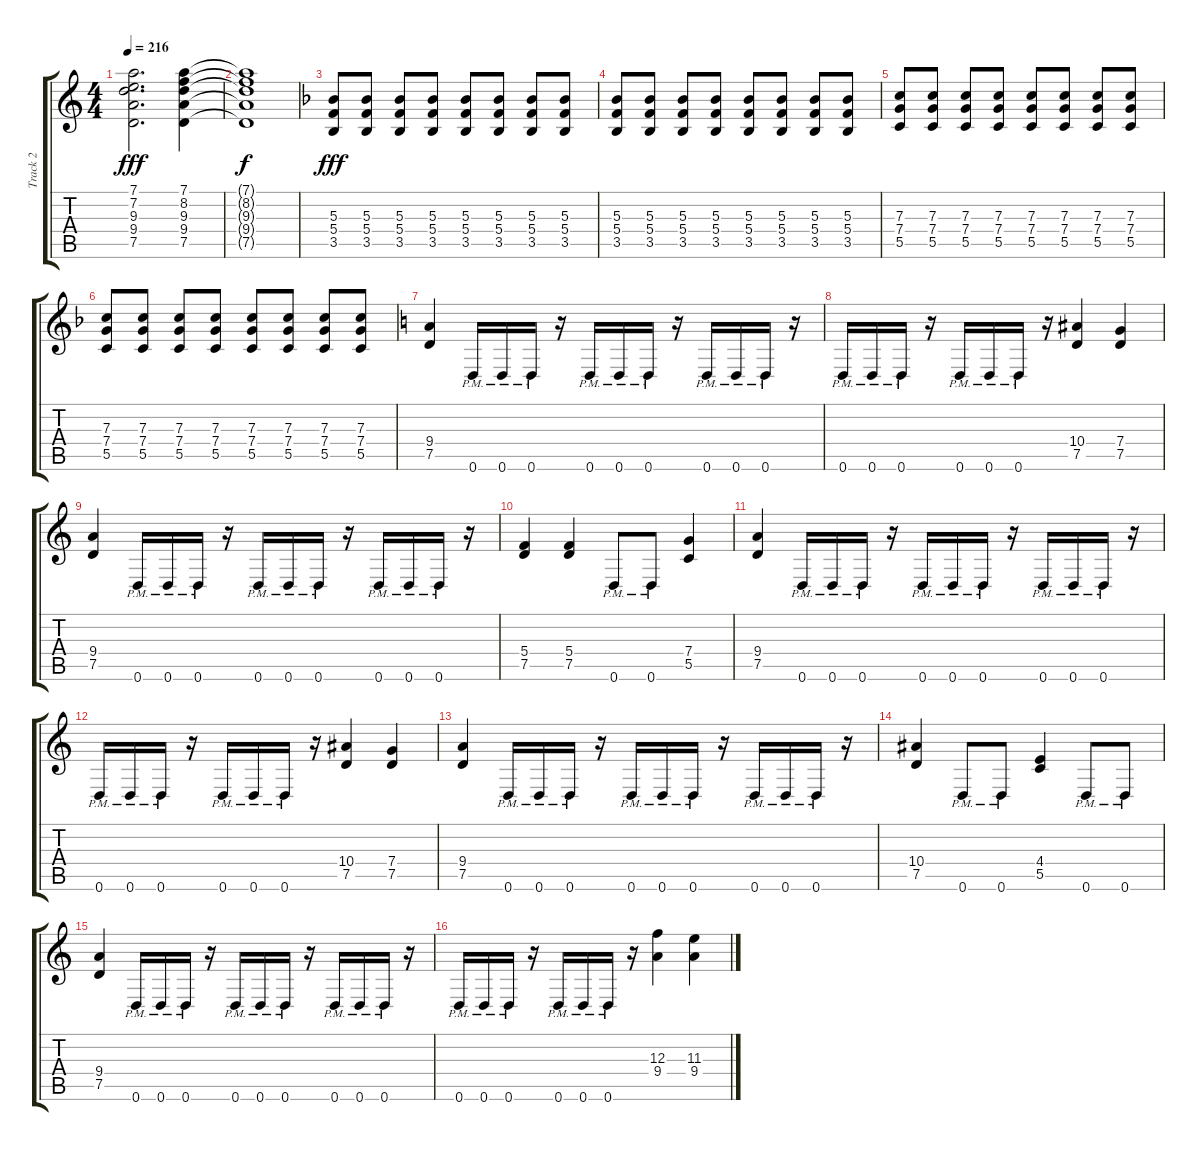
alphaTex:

\track ("Track 2" "Track 2") {instrument distortionguitar}
\staff {score tabs}
\tuning (D4 A3 F3 C3 G2 D2) {hide}
\ts (4 4)
\tempo 216
\clef g2
\ks c
(7.1 7.2 9.3 9.4 7.5).2{d dy fff} (7.1 8.2 9.3 9.4 7.5).4 |
(7.1{t} 8.2{t} 9.3{t} 9.4{t} 7.5{t}).1{dy f} |
\ks f
(5.3 5.4 3.5).8{dy fff} (5.3 5.4 3.5).8 (5.3 5.4 3.5).8 (5.3 5.4 3.5).8 (5.3 5.4 3.5).8 (5.3 5.4 3.5).8 (5.3 5.4 3.5).8 (5.3 5.4 3.5).8 |
(5.3 5.4 3.5).8 (5.3 5.4 3.5).8 (5.3 5.4 3.5).8 (5.3 5.4 3.5).8 (5.3 5.4 3.5).8 (5.3 5.4 3.5).8 (5.3 5.4 3.5).8 (5.3 5.4 3.5).8 |
(7.3 7.4 5.5).8 (7.3 7.4 5.5).8 (7.3 7.4 5.5).8 (7.3 7.4 5.5).8 (7.3 7.4 5.5).8 (7.3 7.4 5.5).8 (7.3 7.4 5.5).8 (7.3 7.4 5.5).8 |
(7.3 7.4 5.5).8 (7.3 7.4 5.5).8 (7.3 7.4 5.5).8 (7.3 7.4 5.5).8 (7.3 7.4 5.5).8 (7.3 7.4 5.5).8 (7.3 7.4 5.5).8 (7.3 7.4 5.5).8 |
\ks c
(9.4 7.5).4 0.6{pm}.16 0.6{pm}.16 0.6{pm}.16 r.16 0.6{pm}.16 0.6{pm}.16 0.6{pm}.16 r.16 0.6{pm}.16 0.6{pm}.16 0.6{pm}.16 r.16 |
0.6{pm}.16 0.6{pm}.16 0.6{pm}.16 r.16 0.6{pm}.16 0.6{pm}.16 0.6{pm}.16 r.16 (10.4 7.5).4 (7.4 7.5).4 |
(9.4 7.5).4 0.6{pm}.16 0.6{pm}.16 0.6{pm}.16 r.16 0.6{pm}.16 0.6{pm}.16 0.6{pm}.16 r.16 0.6{pm}.16 0.6{pm}.16 0.6{pm}.16 r.16 |
(5.4 7.5).4 (5.4 7.5).4 0.6{pm}.8 0.6{pm}.8 (7.4 5.5).4 |
(9.4 7.5).4 0.6{pm}.16 0.6{pm}.16 0.6{pm}.16 r.16 0.6{pm}.16 0.6{pm}.16 0.6{pm}.16 r.16 0.6{pm}.16 0.6{pm}.16 0.6{pm}.16 r.16 |
0.6{pm}.16 0.6{pm}.16 0.6{pm}.16 r.16 0.6{pm}.16 0.6{pm}.16 0.6{pm}.16 r.16 (10.4 7.5).4 (7.4 7.5).4 |
(9.4 7.5).4 0.6{pm}.16 0.6{pm}.16 0.6{pm}.16 r.16 0.6{pm}.16 0.6{pm}.16 0.6{pm}.16 r.16 0.6{pm}.16 0.6{pm}.16 0.6{pm}.16 r.16 |
(10.4 7.5).4 0.6{pm}.8 0.6{pm}.8 (4.4 5.5).4 0.6{pm}.8 0.6{pm}.8 |
(9.4 7.5).4 0.6{pm}.16 0.6{pm}.16 0.6{pm}.16 r.16 0.6{pm}.16 0.6{pm}.16 0.6{pm}.16 r.16 0.6{pm}.16 0.6{pm}.16 0.6{pm}.16 r.16 |
0.6{pm}.16 0.6{pm}.16 0.6{pm}.16 r.16 0.6{pm}.16 0.6{pm}.16 0.6{pm}.16 r.16 (12.3 9.4).4 (11.3 9.4).4
